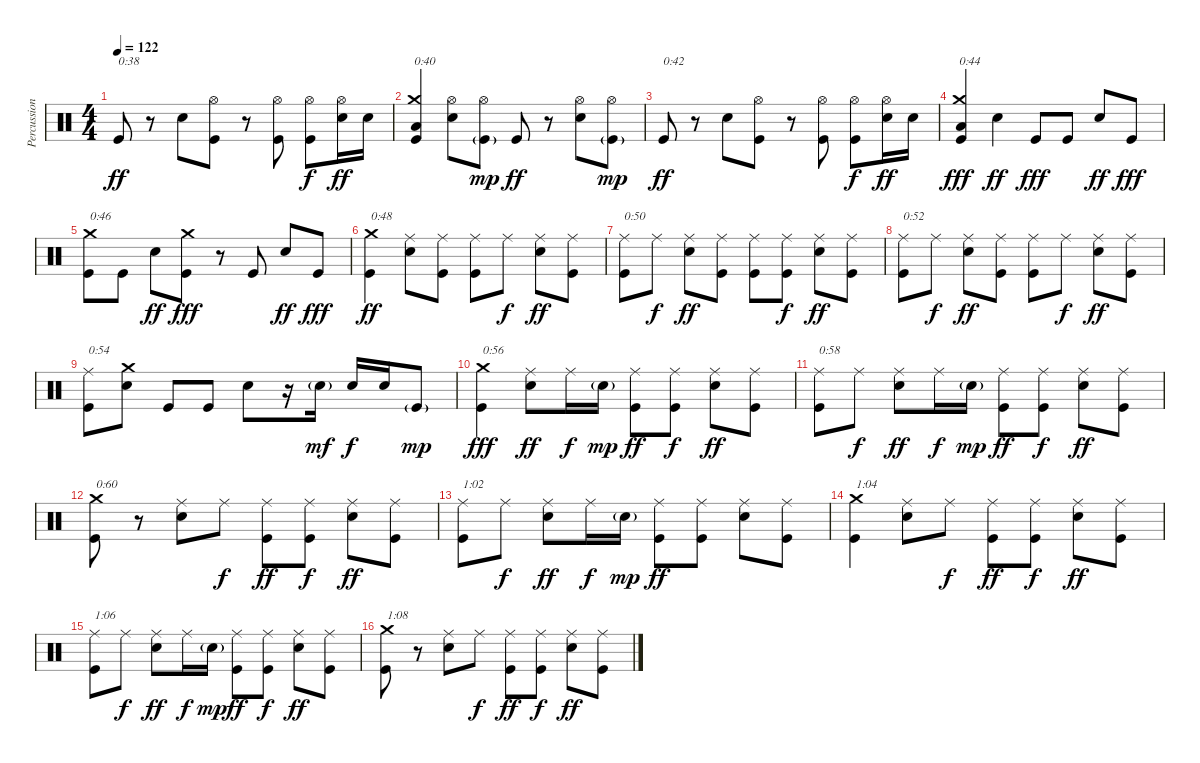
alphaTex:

\track ("Percussion" "Percussion") {instrument percussion}
\staff {score}
\articulation defaults
\ts (4 4)
\tempo 122
\clef neutral
\ks c "Kick (hit)".8{txt "0:38" dy ff}
r.8 "Snare (hit) 2".8 ("Hi-Hat (open)" "Kick (hit)").8 r.8 ("Hi-Hat (open)" "Kick (hit)").8 ("Hi-Hat (open)" "Kick (hit)").8{dy f} ("Hi-Hat (open)" "Snare (hit) 2").16{dy ff} "Snare (hit) 2".16 |
("Crash medium (hit)" "Low Floor Tom (hit)" "Kick (hit)").4{txt "0:40"} ("Hi-Hat (open)" "Snare (hit) 2").8 ("Hi-Hat (open)" "Kick (hit)"{g}).8{dy mp} "Kick (hit)".8{dy ff} r.8 ("Hi-Hat (open)" "Snare (hit) 2").8 ("Hi-Hat (open)" "Kick (hit)"{g}).8{dy mp} |
"Kick (hit)".8{txt "0:42" dy ff} r.8 "Snare (hit) 2".8 ("Hi-Hat (open)" "Kick (hit)").8 r.8 ("Hi-Hat (open)" "Kick (hit)").8 ("Hi-Hat (open)" "Kick (hit)").8{dy f} ("Hi-Hat (open)" "Snare (hit) 2").16{dy ff} "Snare (hit) 2".16 |
("Crash medium (hit)" "Low Floor Tom (hit)" "Kick (hit)").4{txt "0:44" dy fff} "Snare (hit) 2".4{dy ff} "Kick (hit)".8{dy fff} "Kick (hit)".8 "Snare (hit) 2".8{dy ff} "Kick (hit)".8{dy fff} |
("Crash medium (hit)" "Kick (hit)").8{txt "0:46"} "Kick (hit)".8 "Snare (hit) 2".8{dy ff} ("Crash medium (hit)" "Kick (hit)").8{dy fff} r.8 "Kick (hit)".8 "Snare (hit) 2".8{dy ff} "Kick (hit)".8{dy fff} |
("Crash medium (hit)" "Kick (hit)").4{txt "0:48" dy ff} ("Ride (middle)" "Snare (hit) 2").8 ("Ride (middle)" "Kick (hit)").8 ("Ride (middle)" "Kick (hit)").8 "Ride (middle)".8{dy f} ("Ride (middle)" "Snare (hit) 2").8{dy ff} ("Ride (middle)" "Kick (hit)").8 |
("Ride (middle)" "Kick (hit)").8{txt "0:50"} "Ride (middle)".8{dy f} ("Ride (middle)" "Snare (hit) 2").8{dy ff} ("Ride (middle)" "Kick (hit)").8 ("Ride (middle)" "Kick (hit)").8 ("Ride (middle)" "Kick (hit)").8{dy f} ("Ride (middle)" "Snare (hit) 2").8{dy ff} ("Ride (middle)" "Kick (hit)").8 |
("Ride (middle)" "Kick (hit)").8{txt "0:52"} "Ride (middle)".8{dy f} ("Ride (middle)" "Snare (hit) 2").8{dy ff} ("Ride (middle)" "Kick (hit)").8 ("Ride (middle)" "Kick (hit)").8 "Ride (middle)".8{dy f} ("Ride (middle)" "Snare (hit) 2").8{dy ff} ("Ride (middle)" "Kick (hit)").8 |
("Ride (middle)" "Kick (hit)").8{txt "0:54"} ("Crash medium (hit)" "Snare (hit) 2").8 "Kick (hit)".8 "Kick (hit)".8 "Snare (hit) 2".8 r.16 "Snare (hit) 2"{g}.16{dy mf} "Snare (hit) 2".16{dy f} "Snare (hit) 2".16 "Kick (hit)"{g}.8{dy mp} |
("Crash medium (hit)" "Kick (hit)").4{txt "0:56" dy fff} ("Ride (middle)" "Snare (hit) 2").8{dy ff} "Ride (middle)".16{dy f} "Snare (hit) 2"{g}.16{dy mp} ("Ride (middle)" "Kick (hit)").8{dy ff} ("Ride (middle)" "Kick (hit)").8{dy f} ("Ride (middle)" "Snare (hit) 2").8{dy ff} ("Ride (middle)" "Kick (hit)").8 |
("Ride (middle)" "Kick (hit)").8{txt "0:58"} "Ride (middle)".8{dy f} ("Ride (middle)" "Snare (hit) 2").8{dy ff} "Ride (middle)".16{dy f} "Snare (hit) 2"{g}.16{dy mp} ("Ride (middle)" "Kick (hit)").8{dy ff} ("Ride (middle)" "Kick (hit)").8{dy f} ("Ride (middle)" "Snare (hit) 2").8{dy ff} ("Ride (middle)" "Kick (hit)").8 |
("Crash medium (hit)" "Kick (hit)").8{txt "0:60"} r.8 ("Ride (middle)" "Snare (hit) 2").8 "Ride (middle)".8{dy f} ("Ride (middle)" "Kick (hit)").8{dy ff} ("Ride (middle)" "Kick (hit)").8{dy f} ("Ride (middle)" "Snare (hit) 2").8{dy ff} ("Ride (middle)" "Kick (hit)").8 |
("Ride (middle)" "Kick (hit)").8{txt "1:02"} "Ride (middle)".8{dy f} ("Ride (middle)" "Snare (hit) 2").8{dy ff} "Ride (middle)".16{dy f} "Snare (hit) 2"{g}.16{dy mp} ("Ride (middle)" "Kick (hit)").8{dy ff} ("Ride (middle)" "Kick (hit)").8 ("Ride (middle)" "Snare (hit) 2").8 ("Ride (middle)" "Kick (hit)").8 |
("Crash medium (hit)" "Kick (hit)").4{txt "1:04"} ("Ride (middle)" "Snare (hit) 2").8 "Ride (middle)".8{dy f} ("Ride (middle)" "Kick (hit)").8{dy ff} ("Ride (middle)" "Kick (hit)").8{dy f} ("Ride (middle)" "Snare (hit) 2").8{dy ff} ("Ride (middle)" "Kick (hit)").8 |
("Ride (middle)" "Kick (hit)").8{txt "1:06"} "Ride (middle)".8{dy f} ("Ride (middle)" "Snare (hit) 2").8{dy ff} "Ride (middle)".16{dy f} "Snare (hit) 2"{g}.16{dy mp} ("Ride (middle)" "Kick (hit)").8{dy ff} ("Ride (middle)" "Kick (hit)").8{dy f} ("Ride (middle)" "Snare (hit) 2").8{dy ff} ("Ride (middle)" "Kick (hit)").8 |
("Crash medium (hit)" "Kick (hit)").8{txt "1:08"} r.8 ("Ride (middle)" "Snare (hit) 2").8 "Ride (middle)".8{dy f} ("Ride (middle)" "Kick (hit)").8{dy ff} ("Ride (middle)" "Kick (hit)").8{dy f} ("Ride (middle)" "Snare (hit) 2").8{dy ff} ("Ride (middle)" "Kick (hit)").8
